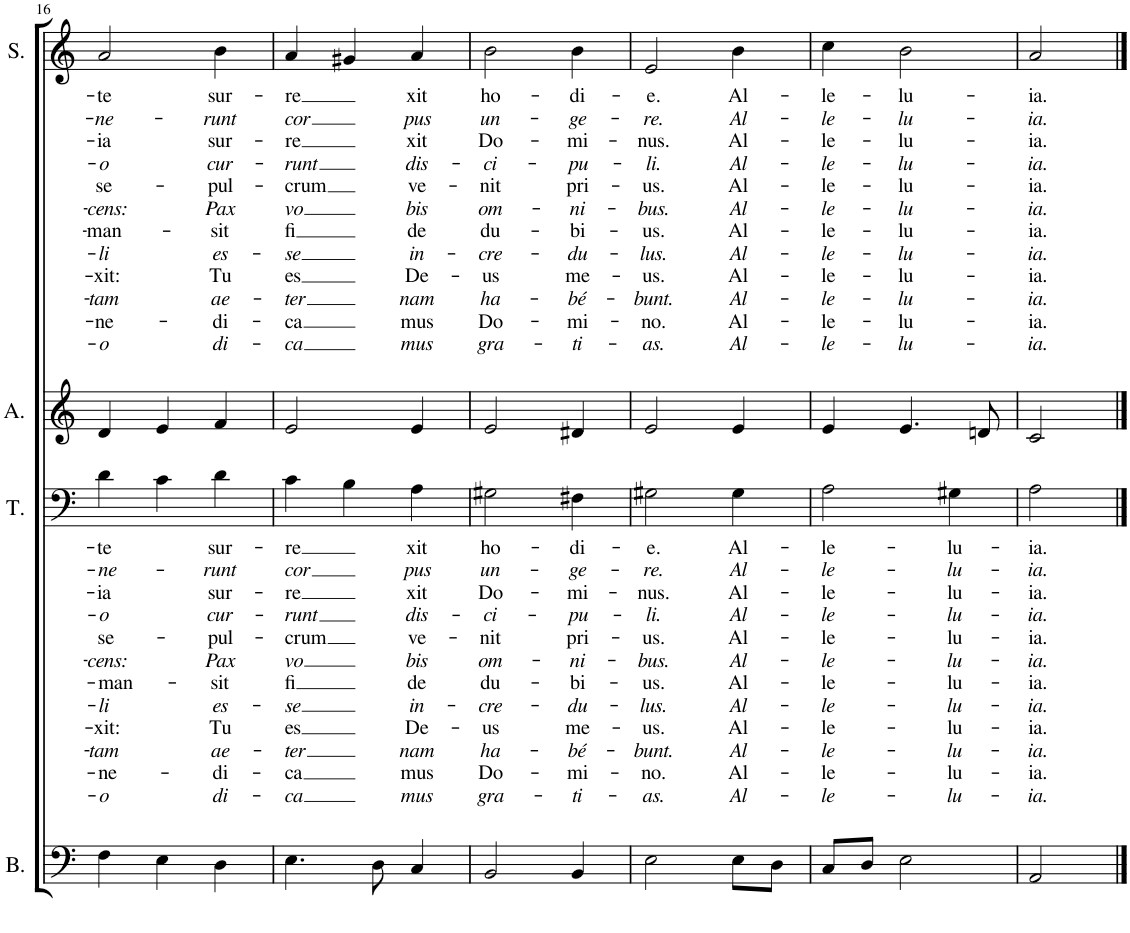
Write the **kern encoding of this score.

**kern	**kern	**text	**text	**text	**text	**text	**text	**text	**text	**text	**text	**text	**text	**kern	**kern	**text	**text	**text	**text	**text	**text	**text	**text	**text	**text	**text	**text
*part4	*part3	*part3	*part3	*part3	*part3	*part3	*part3	*part3	*part3	*part3	*part3	*part3	*part3	*part2	*part1	*part1	*part1	*part1	*part1	*part1	*part1	*part1	*part1	*part1	*part1	*part1	*part1
*staff4	*staff3	*staff3	*staff3	*staff3	*staff3	*staff3	*staff3	*staff3	*staff3	*staff3	*staff3	*staff3	*staff3	*staff2	*staff1	*staff1	*staff1	*staff1	*staff1	*staff1	*staff1	*staff1	*staff1	*staff1	*staff1	*staff1	*staff1
*I"Basse	*I"Ténor	*	*	*	*	*	*	*	*	*	*	*	*	*I"Alto	*I"Soprane	*	*	*	*	*	*	*	*	*	*	*	*
*I'B.	*I'T.	*	*	*	*	*	*	*	*	*	*	*	*	*I'A.	*I'S.	*	*	*	*	*	*	*	*	*	*	*	*
!!LO:PB:g=z
*clefF4	*clefF4	*	*	*	*	*	*	*	*	*	*	*	*	*clefG2	*clefG2	*	*	*	*	*	*	*	*	*	*	*	*
*k[]	*k[]	*	*	*	*	*	*	*	*	*	*	*	*	*k[]	*k[]	*	*	*	*	*	*	*	*	*	*	*	*
*M3/4	*M3/4	*	*	*	*	*	*	*	*	*	*	*	*	*M3/4	*M3/4	*	*	*	*	*	*	*	*	*	*	*	*
=16	=16	=16	=16	=16	=16	=16	=16	=16	=16	=16	=16	=16	=16	=16	=16	=16	=16	=16	=16	=16	=16	=16	=16	=16	=16	=16	=16
!	!	!LO:LY:b	!LO:LY:b	!LO:LY:b	!LO:LY:b	!LO:LY:b	!LO:LY:b	!LO:LY:b	!LO:LY:b	!LO:LY:b	!LO:LY:b	!LO:LY:b	!LO:LY:b	!	!	!LO:LY:b	!LO:LY:b	!LO:LY:b	!LO:LY:b	!LO:LY:b	!LO:LY:b	!LO:LY:b	!LO:LY:b	!LO:LY:b	!LO:LY:b	!LO:LY:b	!LO:LY:b
4F\	4d\	-te	-ne-	-ia	-o	se-	-cens:	-man-	-li	-xit:	-tam	-ne-	-o	4d/	2a/	-te	-ne-	-ia	-o	se-	-cens:	-man-	-li	-xit:	-tam	-ne-	-o
4E\	4c\	.	.	.	.	.	.	.	.	.	.	.	.	4e/	.	.	.	.	.	.	.	.	.	.	.	.	.
!	!	!LO:LY:b	!LO:LY:b	!LO:LY:b	!LO:LY:b	!LO:LY:b	!LO:LY:b	!LO:LY:b	!LO:LY:b	!LO:LY:b	!LO:LY:b	!LO:LY:b	!LO:LY:b	!	!	!LO:LY:b	!LO:LY:b	!LO:LY:b	!LO:LY:b	!LO:LY:b	!LO:LY:b	!LO:LY:b	!LO:LY:b	!LO:LY:b	!LO:LY:b	!LO:LY:b	!LO:LY:b
4D\	4d\	sur-	-runt	sur-	cur-	-pul-	Pax	-sit	es-	Tu	ae-	-di-	di-	4f/	4b\	sur-	-runt	sur-	cur-	-pul-	Pax	-sit	es-	Tu	ae-	-di-	di-
=17	=17	=17	=17	=17	=17	=17	=17	=17	=17	=17	=17	=17	=17	=17	=17	=17	=17	=17	=17	=17	=17	=17	=17	=17	=17	=17	=17
!	!	!LO:LY:b	!LO:LY:b	!LO:LY:b	!LO:LY:b	!LO:LY:b	!LO:LY:b	!LO:LY:b	!LO:LY:b	!LO:LY:b	!LO:LY:b	!LO:LY:b	!LO:LY:b	!	!	!LO:LY:b	!LO:LY:b	!LO:LY:b	!LO:LY:b	!LO:LY:b	!LO:LY:b	!LO:LY:b	!LO:LY:b	!LO:LY:b	!LO:LY:b	!LO:LY:b	!LO:LY:b
4.E\	4c\	-re	cor	-re	-runt	-crum	-vo	fi	-se	es	-ter	-ca	-ca	2e/	4a/	-re	cor	-re	-runt	-crum	-vo	fi	-se	es	-ter	-ca	-ca
.	4B\	.	.	.	.	.	.	.	.	.	.	.	.	.	4g#X/	.	.	.	.	.	.	.	.	.	.	.	.
8D\	.	.	.	.	.	.	.	.	.	.	.	.	.	.	.	.	.	.	.	.	.	.	.	.	.	.	.
!	!	!LO:LY:b	!LO:LY:b	!LO:LY:b	!LO:LY:b	!LO:LY:b	!LO:LY:b	!LO:LY:b	!LO:LY:b	!LO:LY:b	!LO:LY:b	!LO:LY:b	!LO:LY:b	!	!	!LO:LY:b	!LO:LY:b	!LO:LY:b	!LO:LY:b	!LO:LY:b	!LO:LY:b	!LO:LY:b	!LO:LY:b	!LO:LY:b	!LO:LY:b	!LO:LY:b	!LO:LY:b
4C/	4A\	xit	pus	xit	dis-	ve-	bis	de	in-	De-	nam	mus	mus	4e/	4a/	xit	pus	xit	dis-	ve-	bis	de	in-	De-	nam	mus	mus
=18	=18	=18	=18	=18	=18	=18	=18	=18	=18	=18	=18	=18	=18	=18	=18	=18	=18	=18	=18	=18	=18	=18	=18	=18	=18	=18	=18
!	!	!LO:LY:b	!LO:LY:b	!LO:LY:b	!LO:LY:b	!LO:LY:b	!LO:LY:b	!LO:LY:b	!LO:LY:b	!LO:LY:b	!LO:LY:b	!LO:LY:b	!LO:LY:b	!	!	!LO:LY:b	!LO:LY:b	!LO:LY:b	!LO:LY:b	!LO:LY:b	!LO:LY:b	!LO:LY:b	!LO:LY:b	!LO:LY:b	!LO:LY:b	!LO:LY:b	!LO:LY:b
2BB/	2G#X\	ho-	un-	Do-	-ci-	-nit	om-	du-	-cre-	-us	ha-	Do-	gra-	2e/	2b\	ho-	un-	Do-	-ci-	-nit	om-	du-	-cre-	-us	ha-	Do-	gra-
!	!	!LO:LY:b	!LO:LY:b	!LO:LY:b	!LO:LY:b	!LO:LY:b	!LO:LY:b	!LO:LY:b	!LO:LY:b	!LO:LY:b	!LO:LY:b	!LO:LY:b	!LO:LY:b	!	!	!LO:LY:b	!LO:LY:b	!LO:LY:b	!LO:LY:b	!LO:LY:b	!LO:LY:b	!LO:LY:b	!LO:LY:b	!LO:LY:b	!LO:LY:b	!LO:LY:b	!LO:LY:b
4BB/	4F#X\	-di-	-ge-	-mi-	-pu-	pri-	-ni-	-bi-	-du-	me-	-bé-	-mi-	-ti-	4d#X/	4b\	-di-	-ge-	-mi-	-pu-	pri-	-ni-	-bi-	-du-	me-	-bé-	-mi-	-ti-
=19	=19	=19	=19	=19	=19	=19	=19	=19	=19	=19	=19	=19	=19	=19	=19	=19	=19	=19	=19	=19	=19	=19	=19	=19	=19	=19	=19
!	!	!LO:LY:b	!LO:LY:b	!LO:LY:b	!LO:LY:b	!LO:LY:b	!LO:LY:b	!LO:LY:b	!LO:LY:b	!LO:LY:b	!LO:LY:b	!LO:LY:b	!LO:LY:b	!	!	!LO:LY:b	!LO:LY:b	!LO:LY:b	!LO:LY:b	!LO:LY:b	!LO:LY:b	!LO:LY:b	!LO:LY:b	!LO:LY:b	!LO:LY:b	!LO:LY:b	!LO:LY:b
2E\	2G#X\	-e.	-re.	-nus.	-li.	-us.	-bus.	-us.	-lus.	-us.	-bunt.	-no.	-as.	2e/	2e/	-e.	-re.	-nus.	-li.	-us.	-bus.	-us.	-lus.	-us.	-bunt.	-no.	-as.
!	!	!LO:LY:b	!LO:LY:b	!LO:LY:b	!LO:LY:b	!LO:LY:b	!LO:LY:b	!LO:LY:b	!LO:LY:b	!LO:LY:b	!LO:LY:b	!LO:LY:b	!LO:LY:b	!	!	!LO:LY:b	!LO:LY:b	!LO:LY:b	!LO:LY:b	!LO:LY:b	!LO:LY:b	!LO:LY:b	!LO:LY:b	!LO:LY:b	!LO:LY:b	!LO:LY:b	!LO:LY:b
8E\L	4G#\	Al-	Al-	Al-	Al-	Al-	Al-	Al-	Al-	Al-	Al-	Al-	Al-	4e/	4b\	Al-	Al-	Al-	Al-	Al-	Al-	Al-	Al-	Al-	Al-	Al-	Al-
8D\J	.	.	.	.	.	.	.	.	.	.	.	.	.	.	.	.	.	.	.	.	.	.	.	.	.	.	.
=20	=20	=20	=20	=20	=20	=20	=20	=20	=20	=20	=20	=20	=20	=20	=20	=20	=20	=20	=20	=20	=20	=20	=20	=20	=20	=20	=20
!	!	!LO:LY:b	!LO:LY:b	!LO:LY:b	!LO:LY:b	!LO:LY:b	!LO:LY:b	!LO:LY:b	!LO:LY:b	!LO:LY:b	!LO:LY:b	!LO:LY:b	!LO:LY:b	!	!	!LO:LY:b	!LO:LY:b	!LO:LY:b	!LO:LY:b	!LO:LY:b	!LO:LY:b	!LO:LY:b	!LO:LY:b	!LO:LY:b	!LO:LY:b	!LO:LY:b	!LO:LY:b
8C/L	2A\	-le-	-le-	-le-	-le-	-le-	-le-	-le-	-le-	-le-	-le-	-le-	-le-	4e/	4cc\	-le-	-le-	-le-	-le-	-le-	-le-	-le-	-le-	-le-	-le-	-le-	-le-
8D/J	.	.	.	.	.	.	.	.	.	.	.	.	.	.	.	.	.	.	.	.	.	.	.	.	.	.	.
!	!	!	!	!	!	!	!	!	!	!	!	!	!	!	!	!LO:LY:b	!LO:LY:b	!LO:LY:b	!LO:LY:b	!LO:LY:b	!LO:LY:b	!LO:LY:b	!LO:LY:b	!LO:LY:b	!LO:LY:b	!LO:LY:b	!LO:LY:b
2E\	.	.	.	.	.	.	.	.	.	.	.	.	.	4.e/	2b\	-lu-	-lu-	-lu-	-lu-	-lu-	-lu-	-lu-	-lu-	-lu-	-lu-	-lu-	-lu-
!	!	!LO:LY:b	!LO:LY:b	!LO:LY:b	!LO:LY:b	!LO:LY:b	!LO:LY:b	!LO:LY:b	!LO:LY:b	!LO:LY:b	!LO:LY:b	!LO:LY:b	!LO:LY:b	!	!	!	!	!	!	!	!	!	!	!	!	!	!
.	4G#X\	-lu-	-lu-	-lu-	-lu-	-lu-	-lu-	-lu-	-lu-	-lu-	-lu-	-lu-	-lu-	.	.	.	.	.	.	.	.	.	.	.	.	.	.
.	.	.	.	.	.	.	.	.	.	.	.	.	.	8dn/	.	.	.	.	.	.	.	.	.	.	.	.	.
=21	=21	=21	=21	=21	=21	=21	=21	=21	=21	=21	=21	=21	=21	=21	=21	=21	=21	=21	=21	=21	=21	=21	=21	=21	=21	=21	=21
!	!	!LO:LY:b	!LO:LY:b	!LO:LY:b	!LO:LY:b	!LO:LY:b	!LO:LY:b	!LO:LY:b	!LO:LY:b	!LO:LY:b	!LO:LY:b	!LO:LY:b	!LO:LY:b	!	!	!LO:LY:b	!LO:LY:b	!LO:LY:b	!LO:LY:b	!LO:LY:b	!LO:LY:b	!LO:LY:b	!LO:LY:b	!LO:LY:b	!LO:LY:b	!LO:LY:b	!LO:LY:b
2AA/	2A\	-ia.	-ia.	-ia.	-ia.	-ia.	-ia.	-ia.	-ia.	-ia.	-ia.	-ia.	-ia.	2c/	2a/	-ia.	-ia.	-ia.	-ia.	-ia.	-ia.	-ia.	-ia.	-ia.	-ia.	-ia.	-ia.
==	==	==	==	==	==	==	==	==	==	==	==	==	==	==	==	==	==	==	==	==	==	==	==	==	==	==	==
*-	*-	*-	*-	*-	*-	*-	*-	*-	*-	*-	*-	*-	*-	*-	*-	*-	*-	*-	*-	*-	*-	*-	*-	*-	*-	*-	*-
